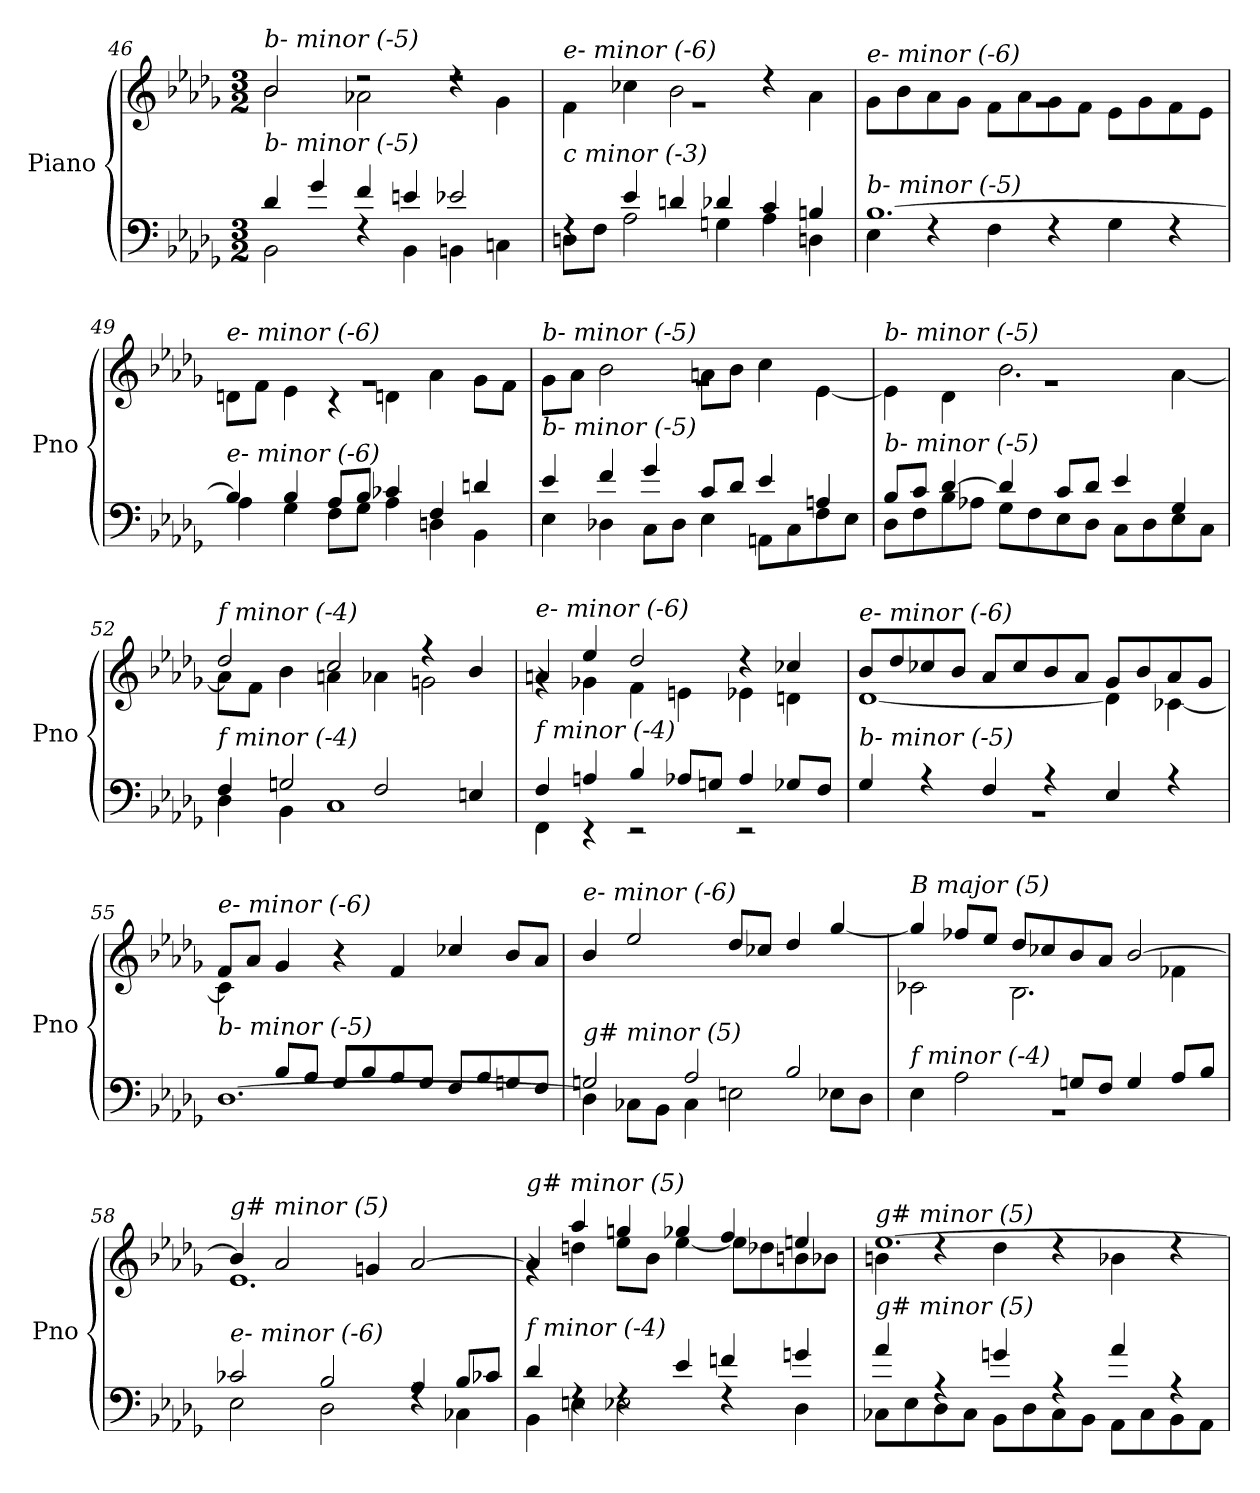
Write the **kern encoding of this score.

**kern	**kern
*part1	*part1
*staff2	*staff1
*I"Piano	*
*I'Pno	*
*clefF4	*clefG2
*k[b-e-a-d-g-]	*k[b-e-a-d-g-]
*M3/2	*M3/2
=46	=46
*^	*^
!	!	!LO:TX:i:t=b- minor (-5)	!
!LO:TX:i:t=b- minor (-5)	!	!	!
4d-/	2BB-\	2b-/	2b-\
4g-/	.	.	.
4f/	4rF	2r	2a-X\
4eni/	4BB-\	.	.
2e-/	4BBni\	2r	4rdd
.	4Cn\	.	4g-\
=47	=47	=47	=47
!	!	!LO:TX:i:t=e- minor (-6)	!
!LO:TX:i:t=c minor (-3)	!	!	!
4rF	8Dn\L	1.rg	4f\
.	8F\J	.	.
4e-/	2A-\	.	4cc-X\
4dn/	.	.	2b-\
4d-X/	4Gn\	.	.
4c/	4A-\	.	4rdd
4Bni/	4Dn\	.	4a-\
!!LO:LB:g=z	!!
=48	=48	=48	=48
!	!	!LO:TX:i:t=e- minor (-6)	!
!LO:TX:i:t=b- minor (-5)	!	!	!
[1.B-	4E-\	1.rg	8g-\L
.	.	.	8b-\
.	4rF	.	8a-\
.	.	.	8g-\J
.	4F\	.	8f\L
.	.	.	8a-\
.	4rF	.	8g-\
.	.	.	8f\J
.	4G-\	.	8e-\L
.	.	.	8g-\
.	4rF	.	8f\
.	.	.	8e-\J
=49	=49	=49	=49
!	!	!LO:TX:i:t=e- minor (-6)	!
!LO:TX:i:t=e- minor (-6)	!	!	!
4B-/]	4A-\	1.rg	8dn\L
.	.	.	8f\J
4B-/	4G-\	.	4e-\
8A-/L	8F\L	.	4r
8B-/J	8G-\J	.	.
4c-X/	4A-\	.	4dn\
4F/	4Dn\	.	4a-\
4dn/	4BB-\	.	8g-\L
.	.	.	8f\J
=50	=50	=50	=50
!	!	!LO:TX:i:t=b- minor (-5)	!
!LO:TX:i:t=b- minor (-5)	!	!	!
4e-/	4E-\	1.rg	8g-\L
.	.	.	8a-\J
4f/	4D-X\	.	2b-\
4g-/	8C\L	.	.
.	8D-\J	.	.
8c/L	4E-\	.	8an\L
8d-/J	.	.	8b-\J
4e-/	8AAn\L	.	4cc\
.	8C\	.	.
4An/	8F\	.	[4e-\
.	8E-\J	.	.
=51	=51	=51	=51
!	!	!LO:TX:i:t=b- minor (-5)	!
!LO:TX:i:t=b- minor (-5)	!	!	!
8B-/L	8D-\L	1.rg	4e-\]
8c/J	8F\	.	.
[4d-/	8B-\	.	4d-\
.	8A-X\J	.	.
4d-/]	8G-\L	.	2.b-\
.	8F\	.	.
8c/L	8E-\	.	.
8d-/J	8D-\J	.	.
4e-/	8C\L	.	.
.	8D-\	.	.
4G-/	8E-\	.	[4a-\
.	8C\J	.	.
!!LO:LB:g=z	!!
=52	=52	=52	=52
!	!	!LO:TX:i:t=f minor (-4)	!
!LO:TX:i:t=f minor (-4)	!	!	!
4F/	4D-\	2dd-/	8a-\L]
.	.	.	8f\J
2Gn/	4BB-\	.	4b-\
.	1C	2cc/	4an\
2F/	.	.	4a-X\
.	.	4r	2gn\
4En/	.	4b-/	.
=53	=53	=53	=53
!	!	!LO:TX:i:t=e- minor (-6)	!
!LO:TX:i:t=f minor (-4)	!	!	!
4F/	4FF\	4an/	4rg
4An/	4r	4ee-/	4g-X\
4B-/	2r	2dd-/	4f\
8A-X/L	.	.	4eni\
8Gn/J	.	.	.
4A-/	2r	4r	4e-\
8G-X/L	.	4cc-X/	4dni\
8F/J	.	.	.
=54	=54	=54	=54
!	!	!LO:TX:i:t=e- minor (-6)	!
!LO:TX:i:t=b- minor (-5)	!	!	!
4G-/	1.r	8b-/L	[1d-
.	.	8dd-/	.
4r	.	8cc-X/	.
.	.	8b-/J	.
4F/	.	8a-/L	.
.	.	8cc-/	.
4r	.	8b-/	.
.	.	8a-/J	.
4E-/	.	8g-/L	4d-\]
.	.	8b-/	.
4r	.	8a-/	[4c-X\
.	.	8g-/J	.
=55	=55	=55	=55
*	*^	*	*
!	!	!	!LO:TX:i:t=e- minor (-6)	!
!LO:TX:i:t=b- minor (-5)	!	!	!	!
4ryy	4ryy	[1.D-	8f/L	4c-\]
.	.	.	8a-/J	.
1ryy	8B-/L	.	4g-/	1ryy
.	8A-/J	.	.	.
.	8G-/L	.	4r	.
.	8B-/	.	.	.
.	8A-/	.	4f/	.
.	8G-/J	.	.	.
.	8F/L	.	4cc-X/	.
.	8A-/	.	.	.
4ryy	8Gn/	.	8b-/L	4ryy
.	8F/J	.	8a-/J	.
*	*v	*v	*	*
*	*	*v	*v
!!LO:LB:g=z
=56	=56	=56
!	!	!LO:TX:i:t=e- minor (-6)
!LO:TX:i:t=g# minor (5)	!	!
2Gn/	4D-\]	4b-/
.	8C-X\L	2ee-/
.	8BB-\J	.
2A-/	4C-\	.
.	2Eni\	8dd-/L
.	.	8cc-X/J
2B-/	.	4dd-/
.	8E-\L	[4gg-/
.	8D-\J	.
=57	=57	=57
*	*	*^
!	!	!LO:TX:i:t=B major (5)	!
!LO:TX:i:t=f minor (-4)	!	!	!
4E-\	1.r	4gg-/]	2c-X\
2A-\	.	8ff-X/L	.
.	.	8ee-/J	.
.	.	8dd-/L	2.B-\
.	.	8cc-X/	.
8Gn/L	.	8b-/	.
8F/J	.	8a-/J	.
4G/	.	[2b-/	.
8A-/L	.	.	4f-X\
8B-/J	.	.	.
=58	=58	=58	=58
!	!	!LO:TX:i:t=g# minor (5)	!
!LO:TX:i:t=e- minor (-6)	!	!	!
2c-X/	2E-\	4b-/]	1.e-
.	.	2a-/	.
2B-/	2D-\	.	.
.	.	4gn/	.
4A-/	4rF	[2a-/	.
8B-/L	4C-X\	.	.
8c-X/J	.	.	.
=59	=59	=59	=59
!	!	!LO:TX:i:t=g# minor (5)	!
!LO:TX:i:t=f minor (-4)	!	!	!
4d-/	4BB-\	4a-/]	4rg
4rF	4Eni\	4aa-/	4ddn\
4rF	2E-\	4ggn/	8ee-\L
.	.	.	8b-\J
4e-/	.	4gg-X/	[4ee-\
4fn/	4rF	4ff/	8ee-\L]
.	.	.	8dd-X\
4gn/	4D-\	4eeni/	8bni\
.	.	.	8b-\J
!!LO:LB:g=z	!!
=60	=60	=60	=60
!	!	!LO:TX:i:t=g# minor (5)	!
!LO:TX:i:t=g# minor (5)	!	!	!
4a-/	8C-X\L	[1.ee-	4bni\
.	8E-\	.	.
4rA	8D-\	.	4rdd
.	8C-\J	.	.
4gn/	8BB-\L	.	4dd-\
.	8D-\	.	.
4rA	8C-\	.	4rdd
.	8BB-\J	.	.
4a-/	8AA-\L	.	4b-i\
.	8C-\	.	.
4rA	8BB-\	.	4rdd
.	8AA-\J	.	.
*v	*v	*	*
*	*v	*v
=	=
*-	*-
